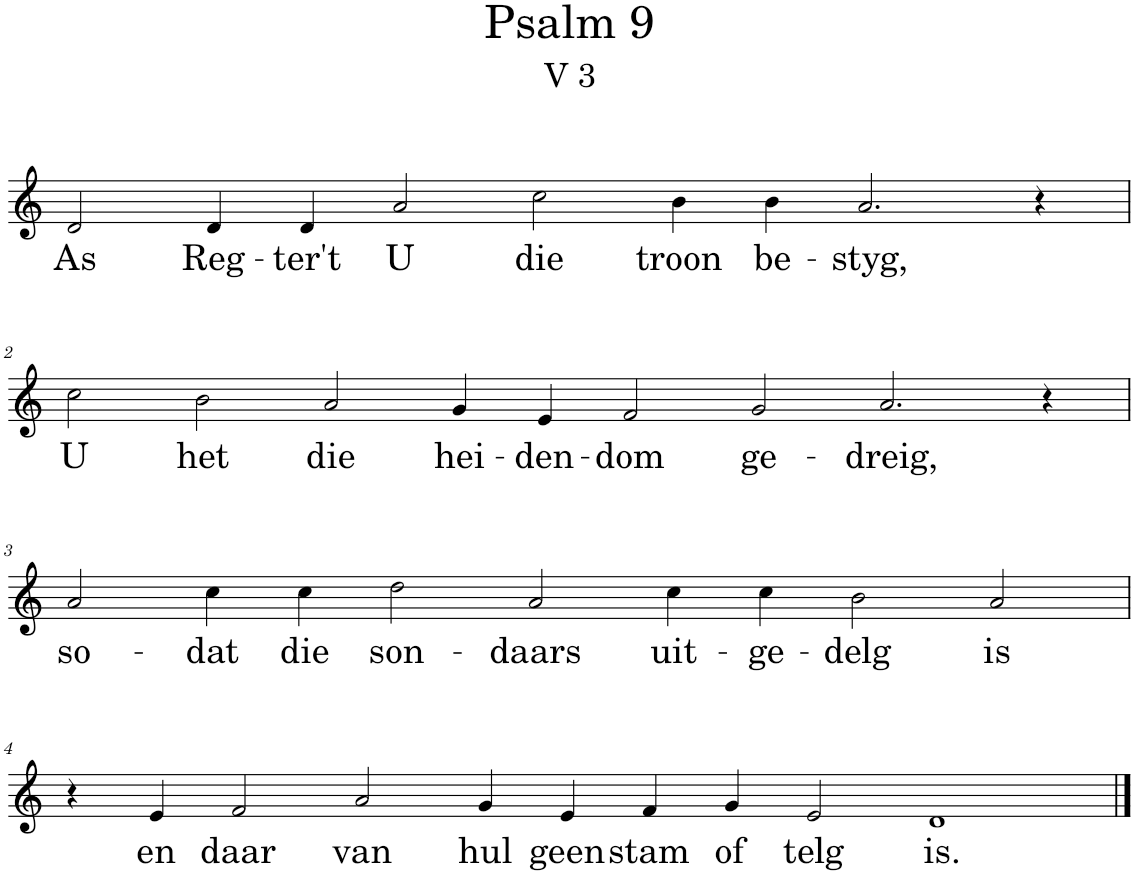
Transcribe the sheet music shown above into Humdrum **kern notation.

**kern	**text
*part1	*part1
*staff1	*staff1
*I"Pipe Organ	*
*I'Org.	*
*clefG2	*
*k[]	*
*M14/4	*
=1	=1
!	!LO:LY:b
2d/	As
!	!LO:LY:b
4d/	Reg-
!	!LO:LY:b
4d/	-ter't
!	!LO:LY:b
2a/	U
!	!LO:LY:b
2cc\	die
!	!LO:LY:b
4b\	troon
!	!LO:LY:b
4b\	be-
!	!LO:LY:b
2.a/	-styg,
4r	.
!!LO:LB:g=z
=2	=2
*M16/4	*
!	!LO:LY:b
2cc\	U
!	!LO:LY:b
2b\	het
!	!LO:LY:b
2a/	die
!	!LO:LY:b
4g/	hei-
!	!LO:LY:b
4e/	-den-
!	!LO:LY:b
2f/	-dom
!	!LO:LY:b
2g/	ge-
!	!LO:LY:b
2.a/	-dreig,
4r	.
!!LO:LB:g=z
=3	=3
*M14/4	*
!	!LO:LY:b
2a/	so-
!	!LO:LY:b
4cc\	-dat
!	!LO:LY:b
4cc\	die
!	!LO:LY:b
2dd\	son-
!	!LO:LY:b
2a/	-daars
!	!LO:LY:b
4cc\	uit-
!	!LO:LY:b
4cc\	-ge-
!	!LO:LY:b
2b\	-delg
!	!LO:LY:b
2a/	is
!!LO:LB:g=z
=4	=4
*M16/4	*
4r	.
!	!LO:LY:b
4e/	en
!	!LO:LY:b
2f/	daar
!	!LO:LY:b
2a/	van
!	!LO:LY:b
4g/	hul
!	!LO:LY:b
4e/	geen
!	!LO:LY:b
4f/	stam
!	!LO:LY:b
4g/	of
!	!LO:LY:b
2e/	telg
!	!LO:LY:b
1d	is.
==	==
*-	*-
